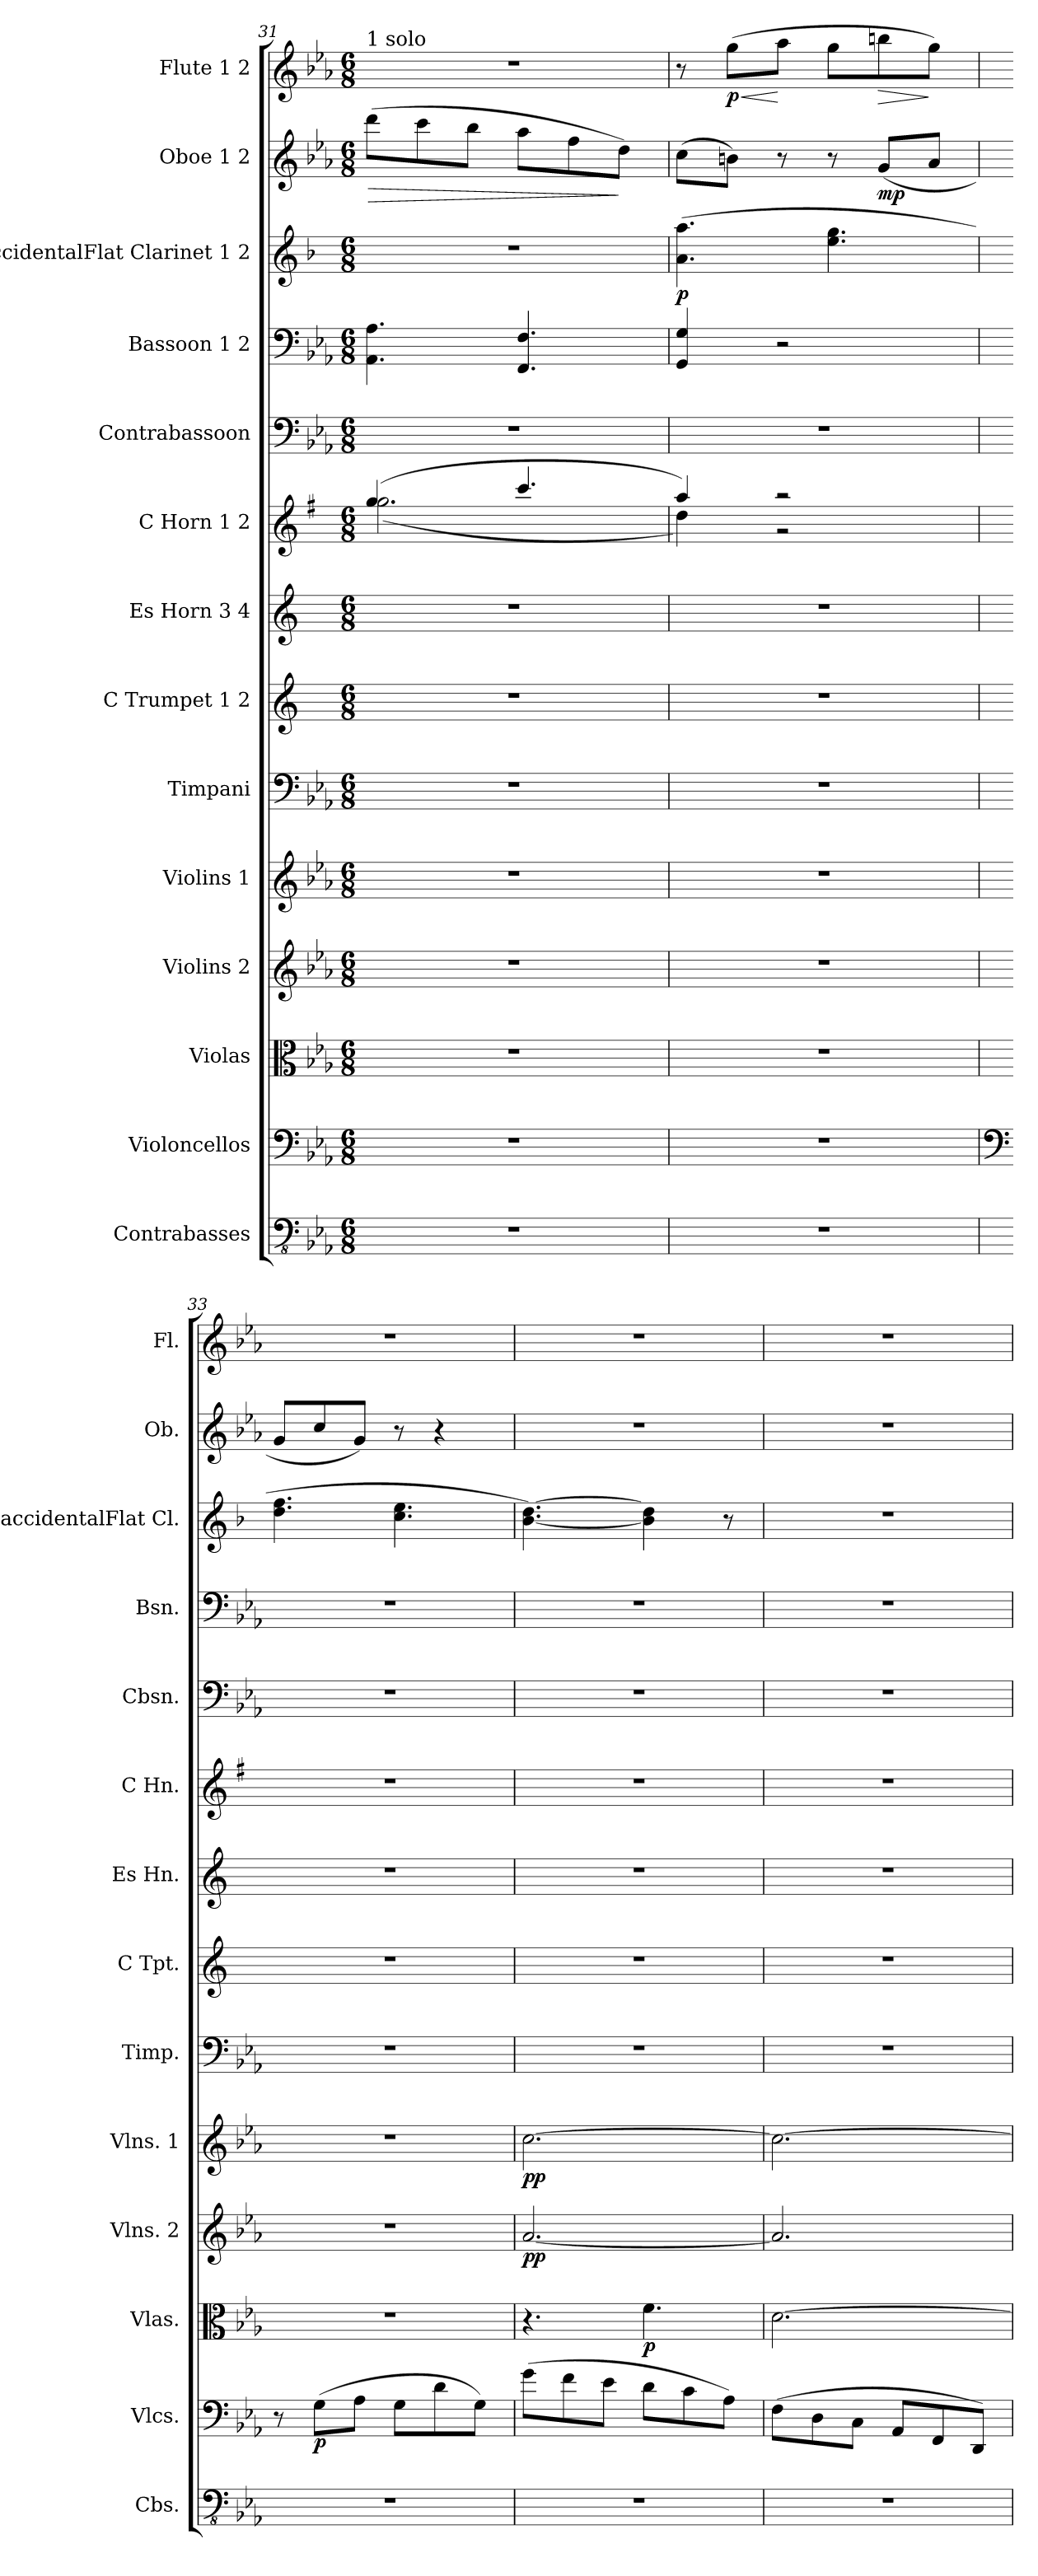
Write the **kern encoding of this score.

**kern	**kern	**dynam	**kern	**dynam	**kern	**dynam	**kern	**dynam	**kern	**kern	**kern	**kern	**kern	**kern	**kern	**dynam	**kern	**dynam	**kern	**dynam
*part14	*part13	*part13	*part12	*part12	*part11	*part11	*part10	*part10	*part9	*part8	*part7	*part6	*part5	*part4	*part3	*part3	*part2	*part2	*part1	*part1
*staff14	*staff13	*staff13	*staff12	*staff12	*staff11	*staff11	*staff10	*staff10	*staff9	*staff8	*staff7	*staff6	*staff5	*staff4	*staff3	*staff3	*staff2	*staff2	*staff1	*staff1
*I"Contrabasses	*I"Violoncellos	*	*I"Violas	*	*I"Violins 2	*	*I"Violins 1	*	*I"Timpani	*I"C Trumpet 1 2	*I"Es Horn 3 4	*I"C Horn 1 2	*I"Contrabassoon	*I"Bassoon 1 2	*I"BaccidentalFlat Clarinet 1 2	*	*I"Oboe 1 2	*	*I"Flute  1 2	*
*I'Cbs.	*I'Vlcs.	*	*I'Vlas.	*	*I'Vlns. 2	*	*I'Vlns. 1	*	*I'Timp.	*I'C Tpt.	*I'Es Hn.	*I'C Hn.	*I'Cbsn.	*I'Bsn.	*I'BaccidentalFlat Cl.	*	*I'Ob.	*	*I'Fl.	*
*clefFv4	*clefF4	*	*clefC3	*	*clefG2	*	*clefG2	*	*clefF4	*clefG2	*clefG2	*clefG2	*clefF4	*clefF4	*clefG2	*	*clefG2	*	*clefG2	*
*	*	*	*	*	*	*	*	*	*	*	*ITrd5c9	*ITrd4c7	*ITrd7c12	*	*ITrd1c2	*	*	*	*	*
*k[b-e-a-]	*k[b-e-a-]	*	*k[b-e-a-]	*	*k[b-e-a-]	*	*k[b-e-a-]	*	*k[b-e-a-]	*k[]	*k[b-e-a-]	*k[]	*k[b-e-a-]	*k[b-e-a-]	*k[b-e-a-]	*	*k[b-e-a-]	*	*k[b-e-a-]	*
*M6/8	*M6/8	*	*M6/8	*	*M6/8	*	*M6/8	*	*M6/8	*M6/8	*M6/8	*M6/8	*M6/8	*M6/8	*M6/8	*	*M6/8	*	*M6/8	*
=31	=31	=31	=31	=31	=31	=31	=31	=31	=31	=31	=31	=31	=31	=31	=31	=31	=31	=31	=31	=31
*	*	*	*	*	*	*	*	*	*	*	*	*^	*	*	*	*	*	*	*	*
!	!	!	!	!	!	!	!	!	!	!	!	!	!	!	!	!	!	!	!	!LO:TX:a:t=1 solo	!
!	!	!	!	!	!	!	!	!	!	!	!	!	!	!	!	!	!	!	!LO:HP:b	!	!
2.r	2.r	.	2.r	.	2.r	.	2.r	.	2.r	2.r	2.r	(4.cc/	(2.cc\	2.r	4.AA-\ 4.A-\	2.r	.	(8ddd\L	>	2.r	.
.	.	.	.	.	.	.	.	.	.	.	.	.	.	.	.	.	.	8ccc\	.	.	.
.	.	.	.	.	.	.	.	.	.	.	.	.	.	.	.	.	.	8bb-\J	.	.	.
.	.	.	.	.	.	.	.	.	.	.	.	4.ff/	.	.	4.FF/ 4.F/	.	.	8aa-\L	.	.	.
.	.	.	.	.	.	.	.	.	.	.	.	.	.	.	.	.	.	8ff\	.	.	.
.	.	.	.	.	.	.	.	.	.	.	.	.	.	.	.	.	.	8dd\J)	]	.	.
=32	=32	=32	=32	=32	=32	=32	=32	=32	=32	=32	=32	=32	=32	=32	=32	=32	=32	=32	=32	=32	=32
!	!	!	!	!	!	!	!	!	!	!	!	!	!	!	!	!	!LO:DY:b	!	!	!	!
2.r	2.r	.	2.r	.	2.r	.	2.r	.	2.r	2.r	2.r	4dd/)	4g\)	2.r	4GG/ 4G/	(4.g\ 4.gg\	p	(8cc\L	.	8r	.
!	!	!	!	!	!	!	!	!	!	!	!	!	!	!	!	!	!	!	!	!	!LO:HP:b
!	!	!	!	!	!	!	!	!	!	!	!	!	!	!	!	!	!	!	!	!	!LO:DY:n=1:b
.	.	.	.	.	.	.	.	.	.	.	.	.	.	.	.	.	.	8bn\J)	.	(8gg\L	< p
.	.	.	.	.	.	.	.	.	.	.	.	2r	2r	.	2r	.	.	8r	.	8aa-\J	[
.	.	.	.	.	.	.	.	.	.	.	.	.	.	.	.	4.dd\ 4.ff\	.	8r	.	8gg\L	.
!	!	!	!	!	!	!	!	!	!	!	!	!	!	!	!	!	!	!	!LO:DY:b	!	!LO:HP:b
.	.	.	.	.	.	.	.	.	.	.	.	.	.	.	.	.	.	(8g/L	mp	8bbn\	>
.	.	.	.	.	.	.	.	.	.	.	.	.	.	.	.	.	.	8a-/J	.	8gg\J)	]
*	*	*	*	*	*	*	*	*	*	*	*	*v	*v	*	*	*	*	*	*	*	*
=33	=33	=33	=33	=33	=33	=33	=33	=33	=33	=33	=33	=33	=33	=33	=33	=33	=33	=33	=33	=33
*	*clefF4	*	*	*	*	*	*	*	*	*	*	*	*	*	*	*	*	*	*	*
2.r	8r	.	2.r	.	2.r	.	2.r	.	2.r	2.r	2.r	2.r	2.r	2.r	4.cc\ 4.ee-\	.	8g/L	.	2.r	.
!	!	!LO:DY:b	!	!	!	!	!	!	!	!	!	!	!	!	!	!	!	!	!	!
.	(8G\L	p	.	.	.	.	.	.	.	.	.	.	.	.	.	.	8cc/	.	.	.
.	8A-\J	.	.	.	.	.	.	.	.	.	.	.	.	.	.	.	8g/J)	.	.	.
.	8G\L	.	.	.	.	.	.	.	.	.	.	.	.	.	4.b-\ 4.dd\	.	8r	.	.	.
.	8d\	.	.	.	.	.	.	.	.	.	.	.	.	.	.	.	4r	.	.	.
.	8G\J)	.	.	.	.	.	.	.	.	.	.	.	.	.	.	.	.	.	.	.
!!LO:PB:g=z
=34	=34	=34	=34	=34	=34	=34	=34	=34	=34	=34	=34	=34	=34	=34	=34	=34	=34	=34	=34	=34
!	!	!	!	!	!	!LO:DY:b	!	!LO:DY:b	!	!	!	!	!	!	!	!	!	!	!	!
2.r	(8g\L	.	4.r	.	[2.a-/	pp	[2.cc\	pp	2.r	2.r	2.r	2.r	2.r	2.r	[4.a-\ [4.cc\)	.	2.r	.	2.r	.
.	8f\	.	.	.	.	.	.	.	.	.	.	.	.	.	.	.	.	.	.	.
.	8e-\J	.	.	.	.	.	.	.	.	.	.	.	.	.	.	.	.	.	.	.
!	!	!	!	!LO:DY:b	!	!	!	!	!	!	!	!	!	!	!	!	!	!	!	!
.	8d\L	.	4.f\	p	.	.	.	.	.	.	.	.	.	.	4a-\] 4cc\]	.	.	.	.	.
.	8c\	.	.	.	.	.	.	.	.	.	.	.	.	.	.	.	.	.	.	.
.	8A-\J)	.	.	.	.	.	.	.	.	.	.	.	.	.	8r	.	.	.	.	.
=35	=35	=35	=35	=35	=35	=35	=35	=35	=35	=35	=35	=35	=35	=35	=35	=35	=35	=35	=35	=35
2.r	(8F\L	.	[2.d\	.	2.a-/]	.	2.cc\_	.	2.r	2.r	2.r	2.r	2.r	2.r	2.r	.	2.r	.	2.r	.
.	8D\	.	.	.	.	.	.	.	.	.	.	.	.	.	.	.	.	.	.	.
.	8C\J	.	.	.	.	.	.	.	.	.	.	.	.	.	.	.	.	.	.	.
.	8AA-/L	.	.	.	.	.	.	.	.	.	.	.	.	.	.	.	.	.	.	.
.	8FF/	.	.	.	.	.	.	.	.	.	.	.	.	.	.	.	.	.	.	.
.	8DD/J)	.	.	.	.	.	.	.	.	.	.	.	.	.	.	.	.	.	.	.
=	=	=	=	=	=	=	=	=	=	=	=	=	=	=	=	=	=	=	=	=
*-	*-	*-	*-	*-	*-	*-	*-	*-	*-	*-	*-	*-	*-	*-	*-	*-	*-	*-	*-	*-
